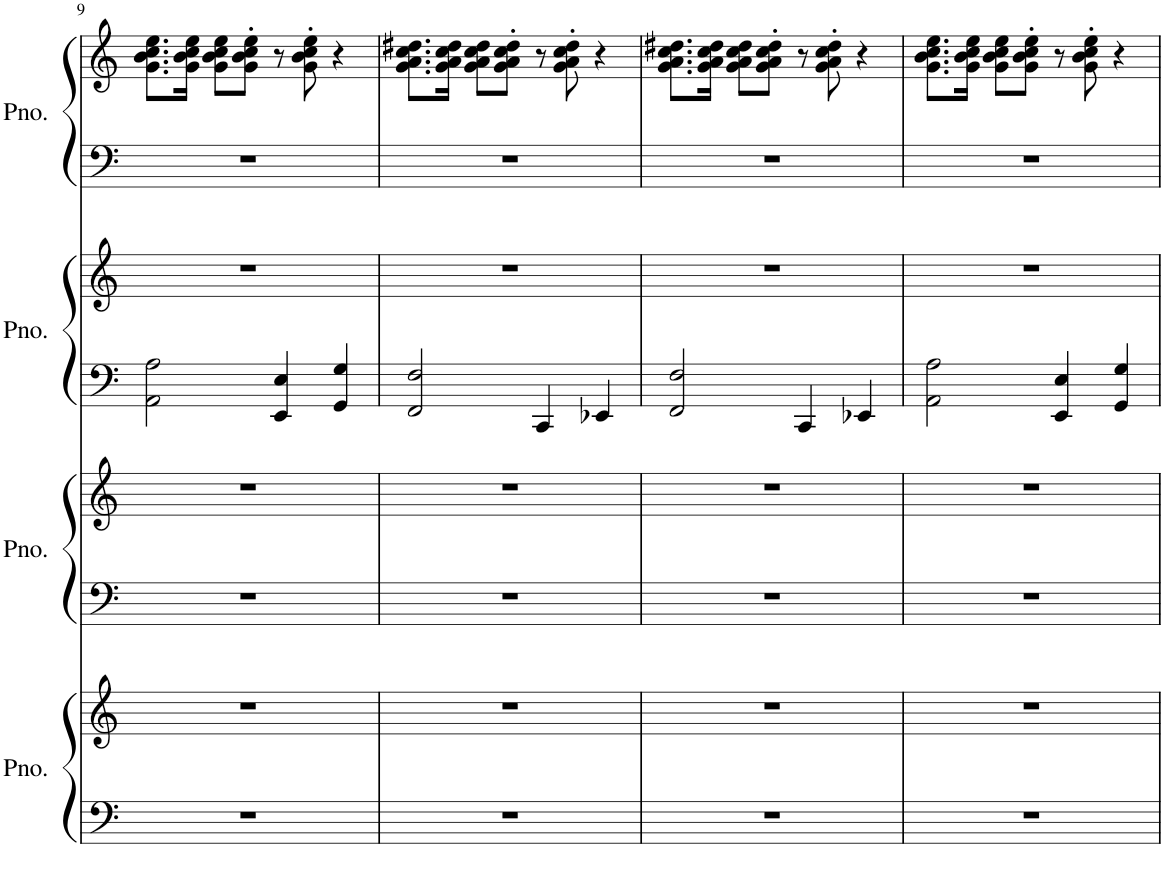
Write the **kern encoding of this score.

**kern	**kern	**kern	**kern	**kern	**kern	**kern	**kern
*part4	*part4	*part3	*part3	*part2	*part2	*part1	*part1
*staff8	*staff7	*staff6	*staff5	*staff4	*staff3	*staff2	*staff1
*I"Piano	*	*I"Piano	*	*I"Piano	*	*I"Piano	*
*I'Pno.	*	*I'Pno.	*	*I'Pno.	*	*I'Pno.	*
!!LO:PB:g=z
*clefF4	*clefG2	*clefF4	*clefG2	*clefF4	*clefG2	*clefF4	*clefG2
*k[]	*k[]	*k[]	*k[]	*k[]	*k[]	*k[]	*k[]
*M4/4	*M4/4	*M4/4	*M4/4	*M4/4	*M4/4	*M4/4	*M4/4
=9	=9	=9	=9	=9	=9	=9	=9
1r	1r	1r	1r	2AA\ 2A\	1r	1r	8.g\ 8.b\ 8.cc\ 8.ee\L
.	.	.	.	.	.	.	16g\ 16b\ 16cc\ 16ee\Jk
.	.	.	.	.	.	.	8g\ 8b\ 8cc\ 8ee\L
.	.	.	.	.	.	.	8g\' 8b\' 8cc\' 8ee\'J
.	.	.	.	4EE/ 4E/	.	.	8r
.	.	.	.	.	.	.	8g\' 8b\' 8cc\' 8ee\'
.	.	.	.	4GG/ 4G/	.	.	4r
=10	=10	=10	=10	=10	=10	=10	=10
1r	1r	1r	1r	2FF/ 2F/	1r	1r	8.g\ 8.a\ 8.cc\ 8.dd#X\L
.	.	.	.	.	.	.	16g\ 16a\ 16cc\ 16dd#\Jk
.	.	.	.	.	.	.	8g\ 8a\ 8cc\ 8dd#\L
.	.	.	.	.	.	.	8g\' 8a\' 8cc\' 8dd#\'J
.	.	.	.	4CC/	.	.	8r
.	.	.	.	.	.	.	8g\' 8a\' 8cc\' 8dd#\'
.	.	.	.	4EE-X/	.	.	4r
=11	=11	=11	=11	=11	=11	=11	=11
1r	1r	1r	1r	2FF/ 2F/	1r	1r	8.g\ 8.a\ 8.cc\ 8.dd#X\L
.	.	.	.	.	.	.	16g\ 16a\ 16cc\ 16dd#\Jk
.	.	.	.	.	.	.	8g\ 8a\ 8cc\ 8dd#\L
.	.	.	.	.	.	.	8g\' 8a\' 8cc\' 8dd#\'J
.	.	.	.	4CC/	.	.	8r
.	.	.	.	.	.	.	8g\' 8a\' 8cc\' 8dd#\'
.	.	.	.	4EE-X/	.	.	4r
=12	=12	=12	=12	=12	=12	=12	=12
1r	1r	1r	1r	2AA\ 2A\	1r	1r	8.g\ 8.b\ 8.cc\ 8.ee\L
.	.	.	.	.	.	.	16g\ 16b\ 16cc\ 16ee\Jk
.	.	.	.	.	.	.	8g\ 8b\ 8cc\ 8ee\L
.	.	.	.	.	.	.	8g\' 8b\' 8cc\' 8ee\'J
.	.	.	.	4EE/ 4E/	.	.	8r
.	.	.	.	.	.	.	8g\' 8b\' 8cc\' 8ee\'
.	.	.	.	4GG/ 4G/	.	.	4r
=	=	=	=	=	=	=	=
*-	*-	*-	*-	*-	*-	*-	*-
